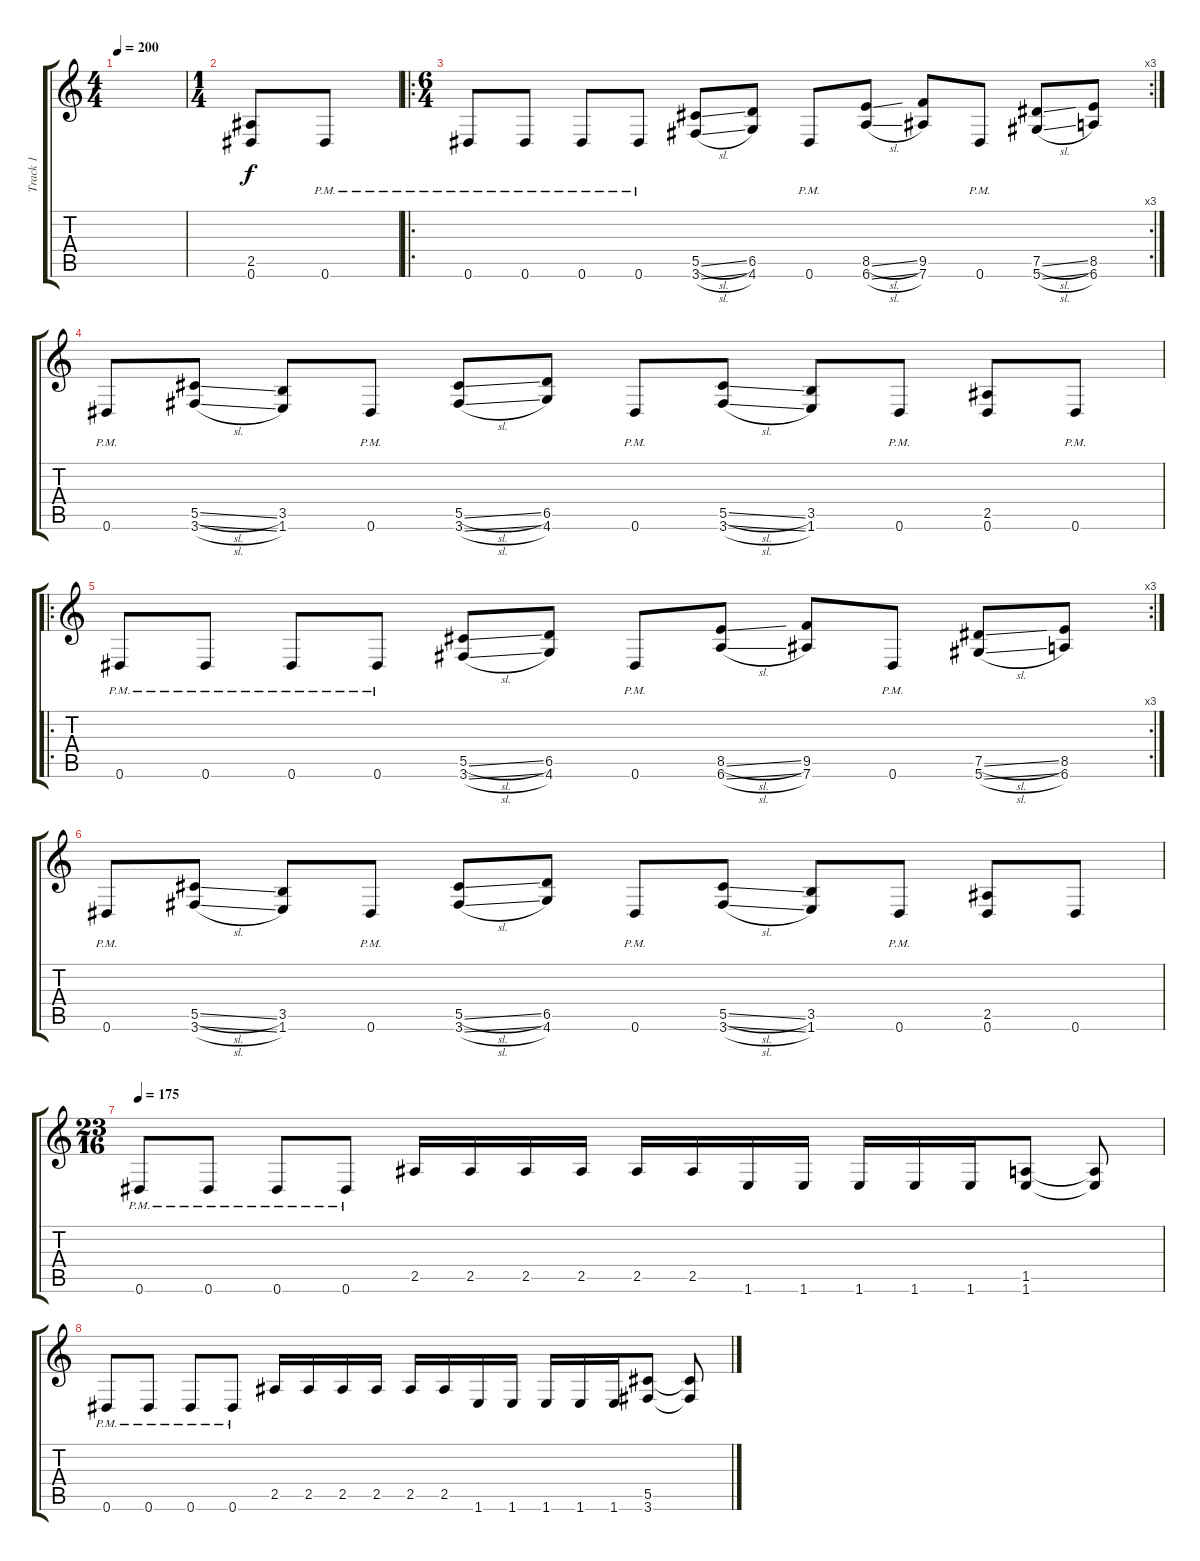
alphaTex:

\track ("Track 1" "Track 1") {instrument distortionguitar}
\staff {score tabs}
\tuning (Eb4 Bb3 Gb3 Db3 Ab2 Eb2) {hide}
\ts (4 4)
\tempo 200
\clef g2
\ks c
|
\ts (1 4)
(2.5 0.6).8 0.6{pm}.8 |
\ro
\rc 3
\ts (6 4)
0.6{pm}.8 0.6{pm}.8 0.6{pm}.8 0.6{pm}.8 (5.5{sl} 3.6{sl}).8 (6.5 4.6).8 0.6{pm}.8 (8.5{sl} 6.6{sl}).8 (9.5 7.6).8 0.6{pm}.8 (7.5{sl} 5.6{sl}).8 (8.5 6.6).8 |
0.6{pm}.8 (5.5{sl} 3.6{sl}).8 (3.5 1.6).8 0.6{pm}.8 (5.5{sl} 3.6{sl}).8 (6.5 4.6).8 0.6{pm}.8 (5.5{sl} 3.6{sl}).8 (3.5 1.6).8 0.6{pm}.8 (2.5 0.6).8 0.6{pm}.8 |
\ro
\rc 3
0.6{pm}.8 0.6{pm}.8 0.6{pm}.8 0.6{pm}.8 (5.5{sl} 3.6{sl}).8 (6.5 4.6).8 0.6{pm}.8 (8.5{sl} 6.6{sl}).8 (9.5 7.6).8 0.6{pm}.8 (7.5{sl} 5.6{sl}).8 (8.5 6.6).8 |
0.6{pm}.8 (5.5{sl} 3.6{sl}).8 (3.5 1.6).8 0.6{pm}.8 (5.5{sl} 3.6{sl}).8 (6.5 4.6).8 0.6{pm}.8 (5.5{sl} 3.6{sl}).8 (3.5 1.6).8 0.6{pm}.8 (2.5 0.6).8 0.6.8 |
\ts (23 16)
\tempo 175
0.6{pm}.8 0.6{pm}.8 0.6{pm}.8 0.6{pm}.8 2.5.16 2.5.16 2.5.16 2.5.16 2.5.16 2.5.16 1.6.16 1.6.16 1.6.16 1.6.16 1.6.16 (1.5 1.6).8 (1.5{t} 1.6{t}).8 |
0.6{pm}.8 0.6{pm}.8 0.6{pm}.8 0.6{pm}.8 2.5.16 2.5.16 2.5.16 2.5.16 2.5.16 2.5.16 1.6.16 1.6.16 1.6.16 1.6.16 1.6.16 (5.5 3.6).8 (5.5{t} 3.6{t}).8
